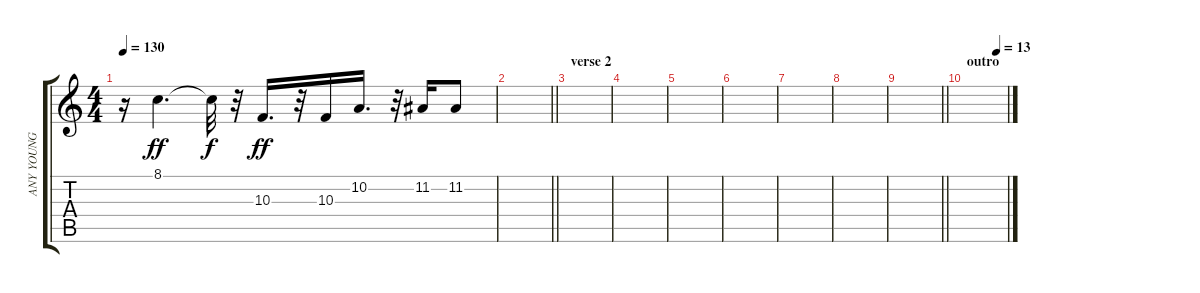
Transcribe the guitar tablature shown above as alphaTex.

\track ("ANY YOUNG SLUTS OMG HOW LONG CAN I MAKE " "ANY YOUNG ") {instrument percussiveorgan}
\staff {score tabs}
\tuning (E4 B3 G3 D3 A2 E2) {hide}
\ts (4 4)
\tempo 130
\clef g2
\ks c
r.16{dy ff} 8.1.4{d} 8.1{t}.32{dy f} r.32 10.3.16{d dy ff} r.32 10.3.16 10.2.16{d} r.32 11.2.16 11.2.8 |
\barLineRight lightlight
|
\section ("" "verse 2")
|
|
|
|
|
|
\barLineRight lightlight
|
\section ("" "outro")
\tempo (13 0.75)
